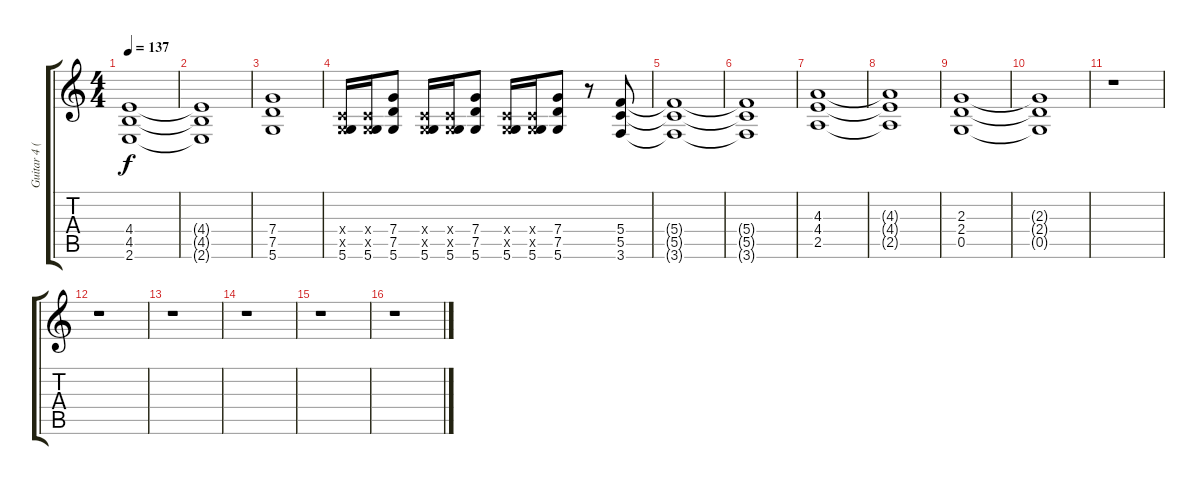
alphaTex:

\track ("Guitar 4 (Dist. Rhythm)" "Guitar 4 (") {instrument distortionguitar}
\staff {score tabs}
\tuning (D4 A3 F3 C3 G2 D2) {hide}
\ts (4 4)
\tempo 137
\clef g2
\ks c
(4.4 4.5 2.6).1{dy f} |
(4.4{t} 4.5{t} 2.6{t}).1 |
(7.4 7.5 5.6).1 |
(0.4{x} 0.5{x} 5.6).16 (0.4{x} 0.5{x} 5.6).16 (7.4 7.5 5.6).8 (0.4{x} 0.5{x} 5.6).16 (0.4{x} 0.5{x} 5.6).16 (7.4 7.5 5.6).8 (0.4{x} 0.5{x} 5.6).16 (0.4{x} 0.5{x} 5.6).16 (7.4 7.5 5.6).8 r.8 (5.4 5.5 3.6).8 |
(5.4{t} 5.5{t} 3.6{t}).1 |
(5.4{t} 5.5{t} 3.6{t}).1 |
(4.3 4.4 2.5).1 |
(4.3{t} 4.4{t} 2.5{t}).1 |
(2.3 2.4 0.5).1 |
(2.3{t} 2.4{t} 0.5{t}).1 |
r.1 |
r.1 |
r.1 |
r.1 |
r.1 |
r.1
